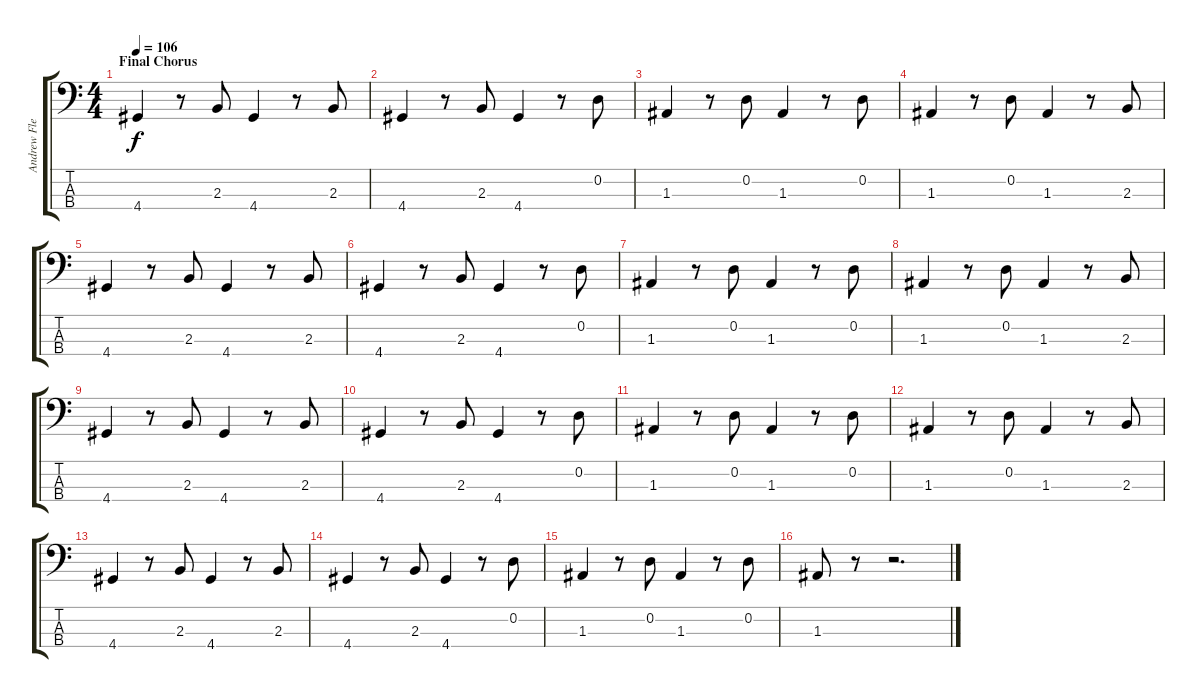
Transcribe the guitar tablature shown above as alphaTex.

\track ("Andrew Fletcher - Bass" "Andrew Fle") {instrument electricbassfinger}
\staff {score tabs}
\tuning (G2 D2 A1 E1) {hide}
\ts (4 4)
\section ("" "Final Chorus")
\tempo 106
\clef f4
\ks c
4.4.4{dy f} r.8 2.3.8 4.4.4 r.8 2.3.8 |
4.4.4 r.8 2.3.8 4.4.4 r.8 0.2.8 |
1.3.4 r.8 0.2.8 1.3.4 r.8 0.2.8 |
1.3.4 r.8 0.2.8 1.3.4 r.8 2.3.8 |
4.4.4 r.8 2.3.8 4.4.4 r.8 2.3.8 |
4.4.4 r.8 2.3.8 4.4.4 r.8 0.2.8 |
1.3.4 r.8 0.2.8 1.3.4 r.8 0.2.8 |
1.3.4 r.8 0.2.8 1.3.4 r.8 2.3.8 |
4.4.4 r.8 2.3.8 4.4.4 r.8 2.3.8 |
4.4.4 r.8 2.3.8 4.4.4 r.8 0.2.8 |
1.3.4 r.8 0.2.8 1.3.4 r.8 0.2.8 |
1.3.4 r.8 0.2.8 1.3.4 r.8 2.3.8 |
4.4.4 r.8 2.3.8 4.4.4 r.8 2.3.8 |
4.4.4 r.8 2.3.8 4.4.4 r.8 0.2.8 |
1.3.4 r.8 0.2.8 1.3.4 r.8 0.2.8 |
1.3.8 r.8 r.2{d}
